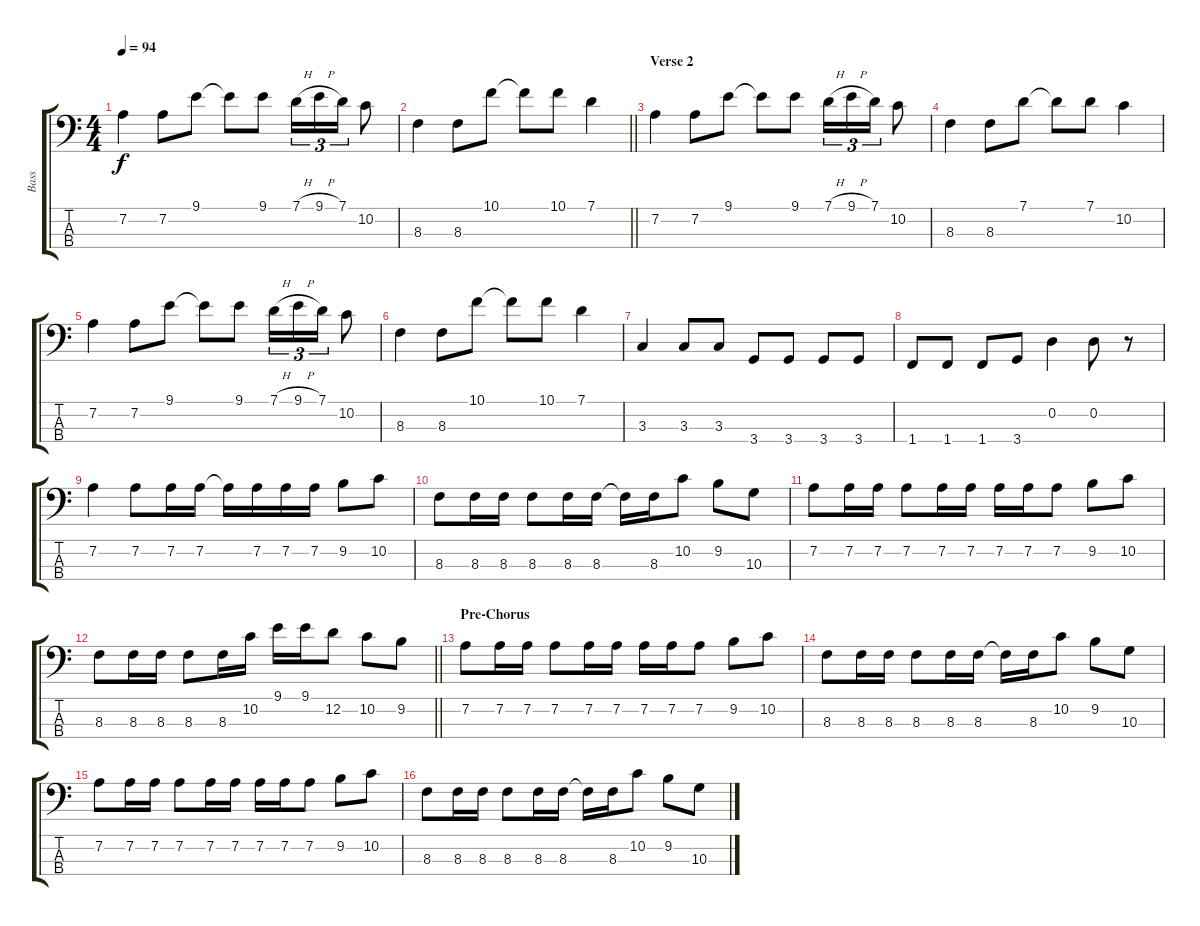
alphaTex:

\track ("Bass" "Bass") {mute instrument electricbassfinger}
\staff {score tabs}
\tuning (G2 D2 A1 E1) {hide}
\ts (4 4)
\tempo 94
\clef f4
\ks c
7.2.4{dy f} 7.2.8 9.1.8 9.1{t}.8 9.1.8 7.1{h}.16{tu (3 2)} 9.1{h}.16{tu (3 2)} 7.1.16{tu (3 2)} 10.2.8 |
\barLineRight lightlight
8.3.4 8.3.8 10.1.8 10.1{t}.8 10.1.8 7.1.4 |
\section ("" "Verse 2")
7.2.4 7.2.8 9.1.8 9.1{t}.8 9.1.8 7.1{h}.16{tu (3 2)} 9.1{h}.16{tu (3 2)} 7.1.16{tu (3 2)} 10.2.8 |
8.3.4 8.3.8 7.1.8 7.1{t}.8 7.1.8 10.2.4 |
7.2.4 7.2.8 9.1.8 9.1{t}.8 9.1.8 7.1{h}.16{tu (3 2)} 9.1{h}.16{tu (3 2)} 7.1.16{tu (3 2)} 10.2.8 |
8.3.4 8.3.8 10.1.8 10.1{t}.8 10.1.8 7.1.4 |
3.3.4 3.3.8 3.3.8 3.4.8 3.4.8 3.4.8 3.4.8 |
1.4.8 1.4.8 1.4.8 3.4.8 0.2.4 0.2.8 r.8 |
7.2.4 7.2.8 7.2.16 7.2.16 7.2{t}.16 7.2.16 7.2.16 7.2.16 9.2.8 10.2.8 |
8.3.8 8.3.16 8.3.16 8.3.8 8.3.16 8.3.16 8.3{t}.16 8.3.16 10.2.8 9.2.8 10.3.8 |
7.2.8 7.2.16 7.2.16 7.2.8 7.2.16 7.2.16 7.2.16 7.2.16 7.2.8 9.2.8 10.2.8 |
\barLineRight lightlight
8.3.8 8.3.16 8.3.16 8.3.8 8.3.16 10.2.16 9.1.16 9.1.16 12.2.8 10.2.8 9.2.8 |
\section ("" "Pre-Chorus")
7.2.8 7.2.16 7.2.16 7.2.8 7.2.16 7.2.16 7.2.16 7.2.16 7.2.8 9.2.8 10.2.8 |
8.3.8 8.3.16 8.3.16 8.3.8 8.3.16 8.3.16 8.3{t}.16 8.3.16 10.2.8 9.2.8 10.3.8 |
7.2.8 7.2.16 7.2.16 7.2.8 7.2.16 7.2.16 7.2.16 7.2.16 7.2.8 9.2.8 10.2.8 |
8.3.8 8.3.16 8.3.16 8.3.8 8.3.16 8.3.16 8.3{t}.16 8.3.16 10.2.8 9.2.8 10.3.8
